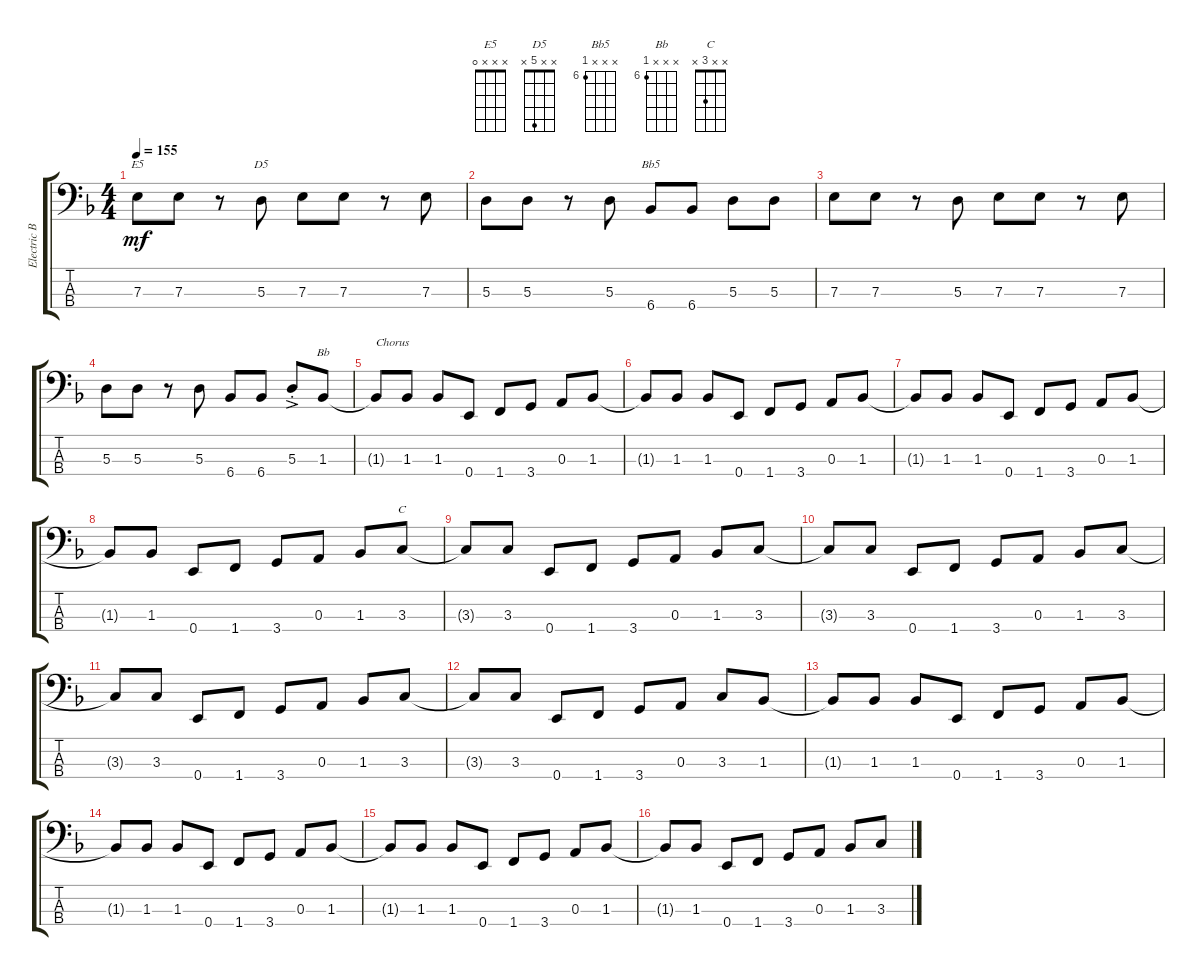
\track ("Electric Bass" "Electric B") {instrument electricbassfinger}
\staff {score tabs}
\tuning (G2 D2 A1 E1) {hide}
\chord ("E5" x x x 0)
\chord ("D5" x x 5 x)
\chord ("Bb5" x x x 6) {firstfret 6}
\chord ("Bb" x x x 6) {firstfret 6}
\chord ("C" x x 3 x)
\ts (4 4)
\tempo 155
\clef f4
\ks f
7.3.8{ch "E5" dy mf} 7.3.8 r.8 5.3.8{ch "D5"} 7.3.8 7.3.8 r.8 7.3.8 |
5.3.8 5.3.8 r.8 5.3.8 6.4.8{ch "Bb5"} 6.4.8 5.3.8 5.3.8 |
7.3.8 7.3.8 r.8 5.3.8 7.3.8 7.3.8 r.8 7.3.8 |
5.3.8 5.3.8 r.8 5.3.8 6.4.8 6.4.8 5.3{ac st}.8 1.3.8{ch "Bb"} |
1.3{t}.8{txt "Chorus"} 1.3.8 1.3.8 0.4.8 1.4.8 3.4.8 0.3.8 1.3.8 |
1.3{t}.8 1.3.8 1.3.8 0.4.8 1.4.8 3.4.8 0.3.8 1.3.8 |
1.3{t}.8 1.3.8 1.3.8 0.4.8 1.4.8 3.4.8 0.3.8 1.3.8 |
1.3{t}.8 1.3.8 0.4.8 1.4.8 3.4.8 0.3.8 1.3.8 3.3.8{ch "C"} |
3.3{t}.8 3.3.8 0.4.8 1.4.8 3.4.8 0.3.8 1.3.8 3.3.8 |
3.3{t}.8 3.3.8 0.4.8 1.4.8 3.4.8 0.3.8 1.3.8 3.3.8 |
3.3{t}.8 3.3.8 0.4.8 1.4.8 3.4.8 0.3.8 1.3.8 3.3.8 |
3.3{t}.8 3.3.8 0.4.8 1.4.8 3.4.8 0.3.8 3.3.8 1.3.8 |
1.3{t}.8 1.3.8 1.3.8 0.4.8 1.4.8 3.4.8 0.3.8 1.3.8 |
1.3{t}.8 1.3.8 1.3.8 0.4.8 1.4.8 3.4.8 0.3.8 1.3.8 |
1.3{t}.8 1.3.8 1.3.8 0.4.8 1.4.8 3.4.8 0.3.8 1.3.8 |
1.3{t}.8 1.3.8 0.4.8 1.4.8 3.4.8 0.3.8 1.3.8 3.3.8
